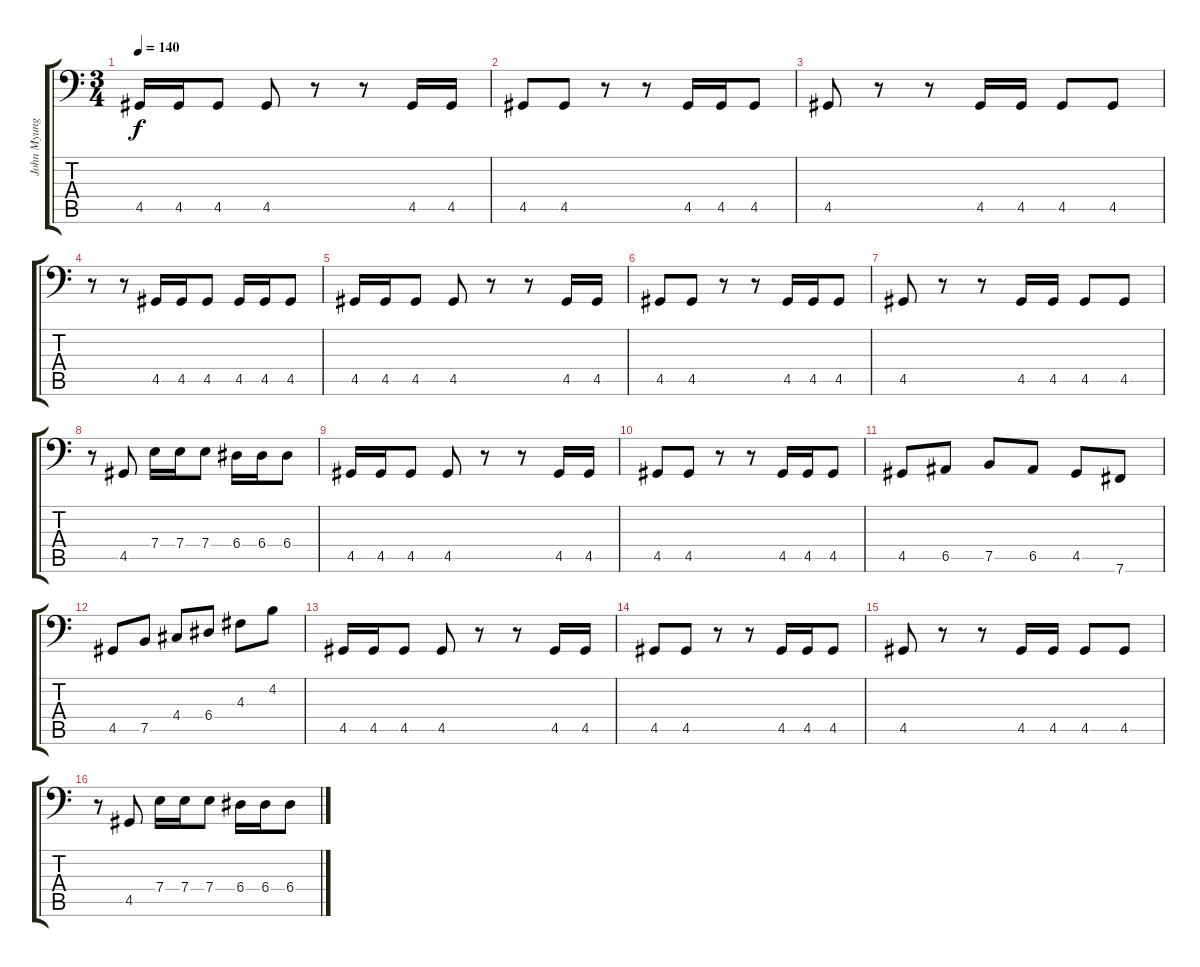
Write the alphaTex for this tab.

\track ("John Myung - Bass" "John Myung") {instrument electricbassfinger}
\staff {score tabs}
\tuning (C3 G2 D2 A1 E1 B0) {hide}
\ts (3 4)
\tempo 140
\clef f4
\ks c
4.5.16{dy f} 4.5.16 4.5.8 4.5.8 r.8 r.8 4.5.16 4.5.16 |
4.5.8 4.5.8 r.8 r.8 4.5.16 4.5.16 4.5.8 |
4.5.8 r.8 r.8 4.5.16 4.5.16 4.5.8 4.5.8 |
r.8 r.8 4.5.16 4.5.16 4.5.8 4.5.16 4.5.16 4.5.8 |
4.5.16 4.5.16 4.5.8 4.5.8 r.8 r.8 4.5.16 4.5.16 |
4.5.8 4.5.8 r.8 r.8 4.5.16 4.5.16 4.5.8 |
4.5.8 r.8 r.8 4.5.16 4.5.16 4.5.8 4.5.8 |
r.8 4.5.8 7.4.16 7.4.16 7.4.8 6.4.16 6.4.16 6.4.8 |
4.5.16 4.5.16 4.5.8 4.5.8 r.8 r.8 4.5.16 4.5.16 |
4.5.8 4.5.8 r.8 r.8 4.5.16 4.5.16 4.5.8 |
4.5.8 6.5.8 7.5.8 6.5.8 4.5.8 7.6.8 |
4.5.8 7.5.8 4.4.8 6.4.8 4.3.8 4.2.8 |
4.5.16 4.5.16 4.5.8 4.5.8 r.8 r.8 4.5.16 4.5.16 |
4.5.8 4.5.8 r.8 r.8 4.5.16 4.5.16 4.5.8 |
4.5.8 r.8 r.8 4.5.16 4.5.16 4.5.8 4.5.8 |
r.8 4.5.8 7.4.16 7.4.16 7.4.8 6.4.16 6.4.16 6.4.8
